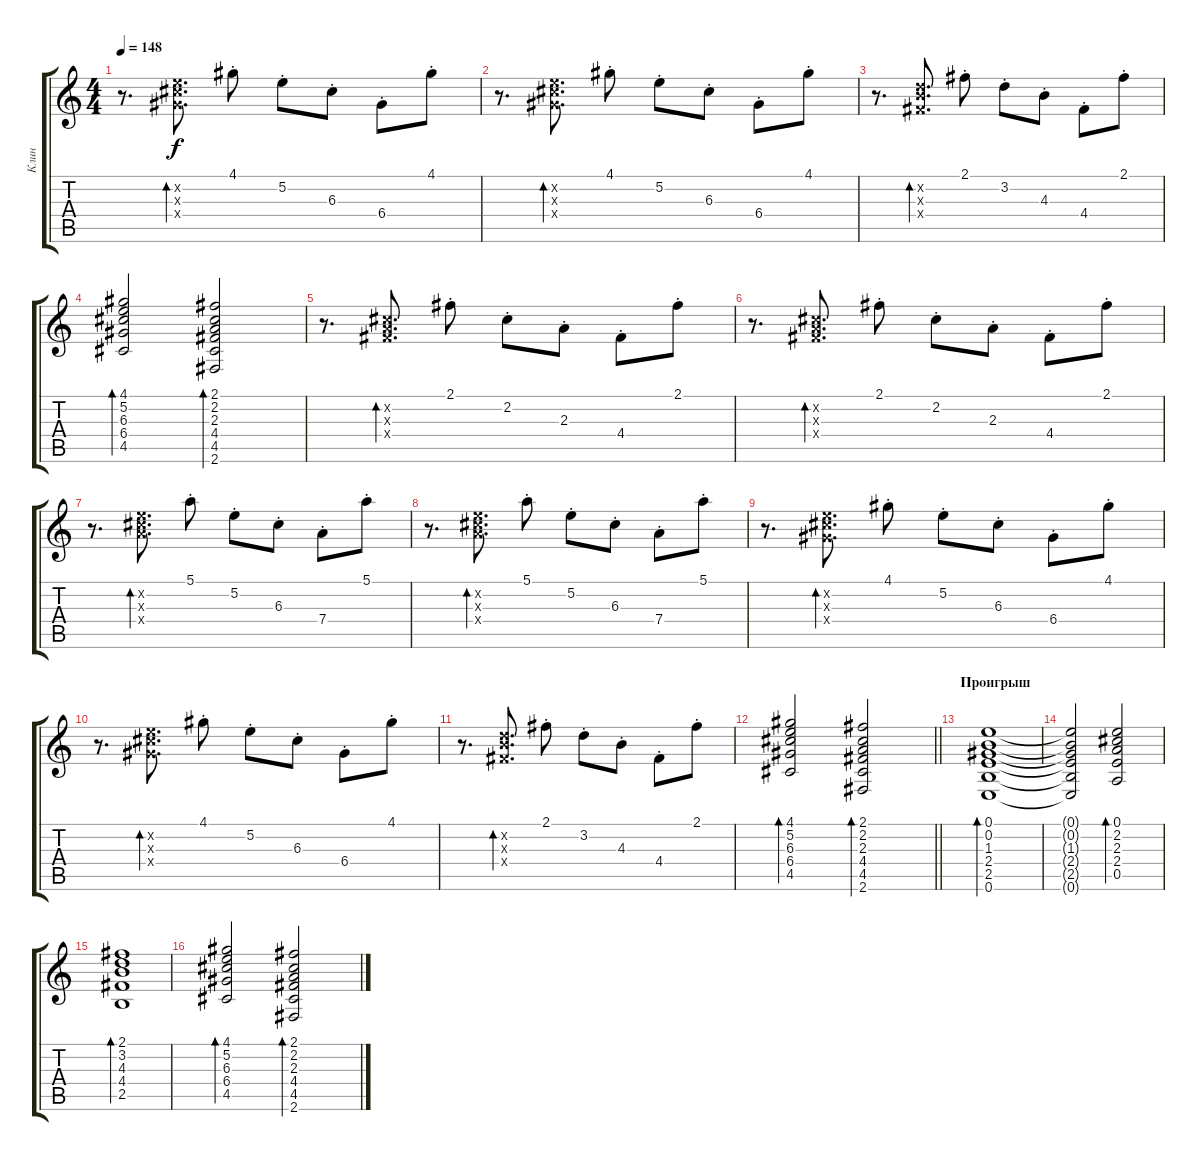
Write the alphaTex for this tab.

\track ("Клин" "Клин") {instrument electricguitarclean}
\staff {score tabs}
\tuning (E4 B3 G3 D3 A2 E2) {hide}
\ts (4 4)
\tempo 148
\clef g2
\ks c
r.8{d dy f} (5.2{x} 6.3{x} 6.4{x}).8{d bd 240} 4.1{st}.8 5.2{st}.8 6.3{st}.8 6.4{st}.8 4.1{st}.8 |
r.8{d} (5.2{x} 6.3{x} 6.4{x}).8{d bd 240} 4.1{st}.8 5.2{st}.8 6.3{st}.8 6.4{st}.8 4.1{st}.8 |
r.8{d} (3.2{x} 4.3{x} 4.4{x}).8{d bd 240} 2.1{st}.8 3.2{st}.8 4.3{st}.8 4.4{st}.8 2.1{st}.8 |
(4.1 5.2 6.3 6.4 4.5).2{bd 240} (2.1 2.2 2.3 4.4 4.5 2.6).2{bd 240} |
r.8{d} (2.2{x} 2.3{x} 4.4{x}).8{d bd 480} 2.1{st}.8 2.2{st}.8 2.3{st}.8 4.4{st}.8 2.1{st}.8 |
r.8{d} (2.2{x} 2.3{x} 4.4{x}).8{d bd 480} 2.1{st}.8 2.2{st}.8 2.3{st}.8 4.4{st}.8 2.1{st}.8 |
r.8{d} (5.2{x} 6.3{x} 7.4{x}).8{d bd 240} 5.1{st}.8 5.2{st}.8 6.3{st}.8 7.4{st}.8 5.1{st}.8 |
r.8{d} (5.2{x} 6.3{x} 7.4{x}).8{d bd 240} 5.1{st}.8 5.2{st}.8 6.3{st}.8 7.4{st}.8 5.1{st}.8 |
r.8{d} (5.2{x} 6.3{x} 6.4{x}).8{d bd 240} 4.1{st}.8 5.2{st}.8 6.3{st}.8 6.4{st}.8 4.1{st}.8 |
r.8{d} (5.2{x} 6.3{x} 6.4{x}).8{d bd 240} 4.1{st}.8 5.2{st}.8 6.3{st}.8 6.4{st}.8 4.1{st}.8 |
r.8{d} (3.2{x} 4.3{x} 4.4{x}).8{d bd 240} 2.1{st}.8 3.2{st}.8 4.3{st}.8 4.4{st}.8 2.1{st}.8 |
\barLineRight lightlight
(4.1 5.2 6.3 6.4 4.5).2{bd 240} (2.1 2.2 2.3 4.4 4.5 2.6).2{bd 240} |
\section ("" "Проигрыш")
(0.1 0.2 1.3 2.4 2.5 0.6).1{bd 240} |
(0.1{t} 0.2{t} 1.3{t} 2.4{t} 2.5{t} 0.6{t}).2 (0.1 2.2 2.3 2.4 0.5).2{bd 240} |
(2.1 3.2 4.3 4.4 2.5).1{bd 240} |
(4.1 5.2 6.3 6.4 4.5).2{bd 240} (2.1 2.2 2.3 4.4 4.5 2.6).2{bd 240}
